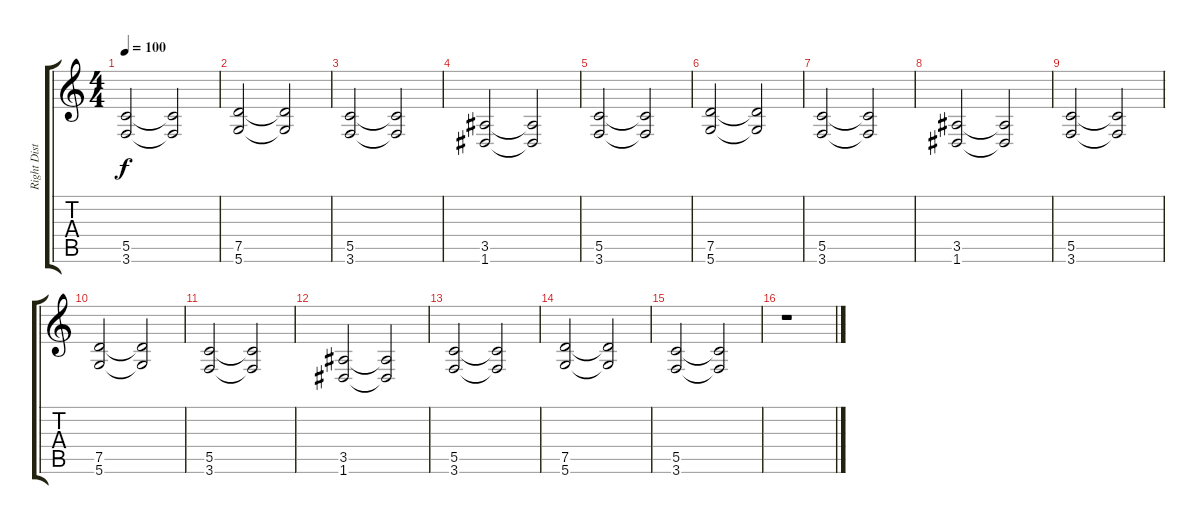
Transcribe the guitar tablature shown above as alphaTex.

\track ("Right Dist. Guitar" "Right Dist") {instrument distortionguitar}
\staff {score tabs}
\tuning (D4 A3 F3 C3 G2 D2) {hide}
\ts (4 4)
\tempo 100
\clef g2
\ks c
(5.5 3.6).2{dy f} (5.5{t} 3.6{t}).2 |
(7.5 5.6).2 (7.5{t} 5.6{t}).2 |
(5.5 3.6).2 (5.5{t} 3.6{t}).2 |
(3.5 1.6).2 (3.5{t} 1.6{t}).2 |
(5.5 3.6).2 (5.5{t} 3.6{t}).2 |
(7.5 5.6).2 (7.5{t} 5.6{t}).2 |
(5.5 3.6).2 (5.5{t} 3.6{t}).2 |
(3.5 1.6).2 (3.5{t} 1.6{t}).2 |
(5.5 3.6).2 (5.5{t} 3.6{t}).2 |
(7.5 5.6).2 (7.5{t} 5.6{t}).2 |
(5.5 3.6).2 (5.5{t} 3.6{t}).2 |
(3.5 1.6).2 (3.5{t} 1.6{t}).2 |
(5.5 3.6).2 (5.5{t} 3.6{t}).2 |
(7.5 5.6).2 (7.5{t} 5.6{t}).2 |
(5.5 3.6).2 (5.5{t} 3.6{t}).2 |
r.1
